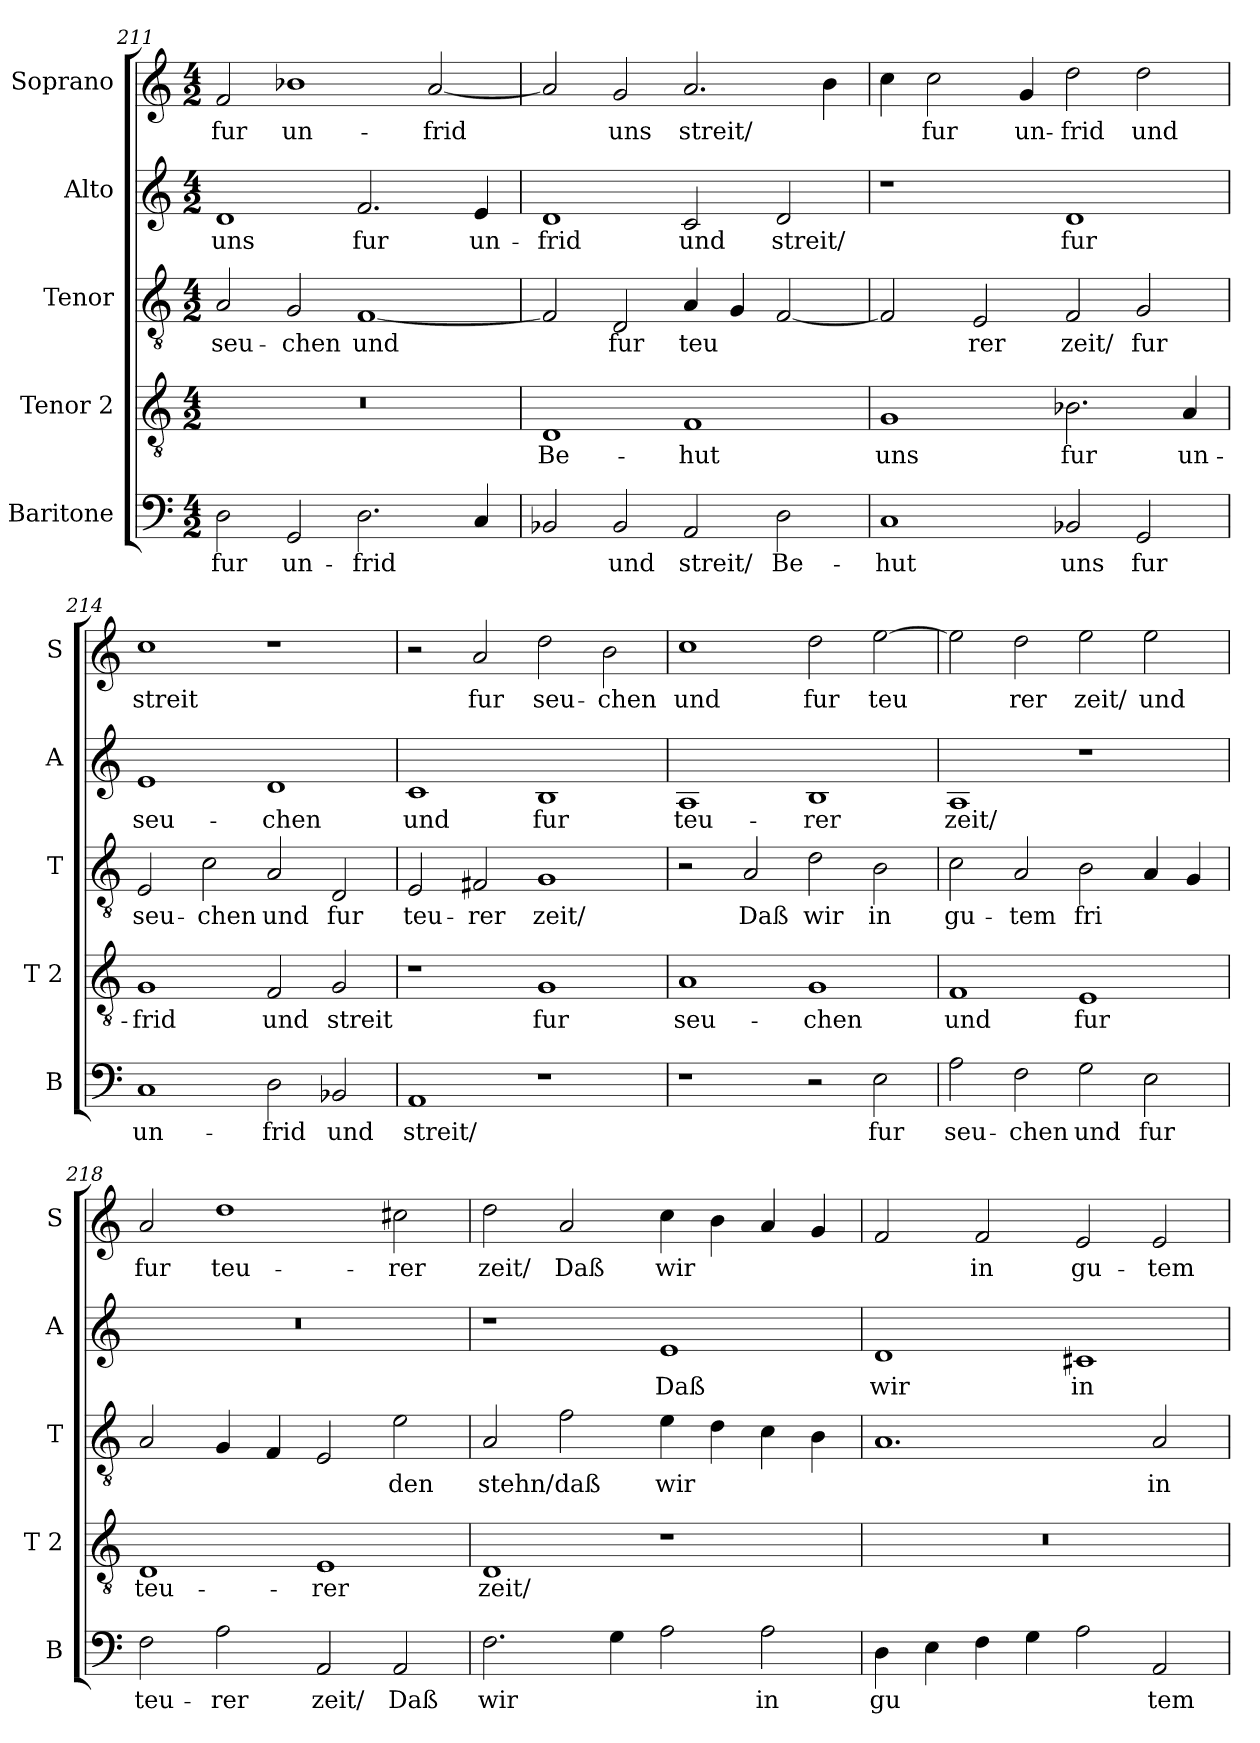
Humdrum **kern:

**kern	**text	**kern	**text	**kern	**text	**kern	**text	**kern	**text
*part5	*part5	*part4	*part4	*part3	*part3	*part2	*part2	*part1	*part1
*staff5	*staff5	*staff4	*staff4	*staff3	*staff3	*staff2	*staff2	*staff1	*staff1
*I"Baritone	*	*I"Tenor 2	*	*I"Tenor	*	*I"Alto	*	*I"Soprano	*
*I'B	*	*I'T 2	*	*I'T	*	*I'A	*	*I'S	*
*clefF4	*	*clefGv2	*	*clefGv2	*	*clefG2	*	*clefG2	*
*k[]	*	*k[]	*	*k[]	*	*k[]	*	*k[]	*
*C:	*	*C:	*	*C:	*	*C:	*	*C:	*
*M4/2	*	*M4/2	*	*M4/2	*	*M4/2	*	*M4/2	*
=211	=211	=211	=211	=211	=211	=211	=211	=211	=211
!	!LO:LY:b:cj	!	!	!	!LO:LY:b:cj	!	!LO:LY:b:cj	!	!LO:LY:b:cj
2D\	fur	0r	.	2A/	seu-	1d	uns	2f/	fur
!	!LO:LY:b:cj	!	!	!	!LO:LY:b:cj	!	!	!	!LO:LY:b:cj
2GG/	un-	.	.	2G/	-chen	.	.	1b-X	un-
!	!LO:LY:b:cj	!	!	!	!LO:LY:b:cj	!	!LO:LY:b:cj	!	!
2.D\	-frid	.	.	[<1F	und	2.f/	fur	.	.
!	!	!	!	!	!	!	!	!	!LO:LY:b:cj
.	.	.	.	.	.	.	.	[<2a/	-frid
!	!LO:LY:b:cj	!	!	!	!	!	!LO:LY:b:cj	!	!
4C/	.	.	.	.	.	4e/	un-	.	.
=212	=212	=212	=212	=212	=212	=212	=212	=212	=212
!	!LO:LY:b:cj	!	!LO:LY:b:cj	!	!LO:LY:b:cj	!	!LO:LY:b:cj	!	!LO:LY:b:cj
2BB-X/	.	1D	Be-	2F/]	.	1d	-frid	2a/]	.
!	!LO:LY:b:cj	!	!	!	!LO:LY:b:cj	!	!	!	!LO:LY:b:cj
2BB-/	und	.	.	2D/	fur	.	.	2g/	uns
!	!LO:LY:b:cj	!	!LO:LY:b:cj	!	!LO:LY:b:cj	!	!LO:LY:b:cj	!	!LO:LY:b:cj
2AA/	streit/	1F	-hut	4A/	teu-	2c/	und	2.a/	streit/
!	!	!	!	!	!LO:LY:b:cj	!	!	!	!
.	.	.	.	4G/	--	.	.	.	.
!	!LO:LY:b:cj	!	!	!	!LO:LY:b:cj	!	!LO:LY:b:cj	!	!
2D\	Be-	.	.	[<2F/	--	2d/	streit/	.	.
!	!	!	!	!	!	!	!	!	!LO:LY:b:cj
.	.	.	.	.	.	.	.	4b\	.
=213	=213	=213	=213	=213	=213	=213	=213	=213	=213
!	!LO:LY:b:cj	!	!LO:LY:b:cj	!	!LO:LY:b:cj	!	!	!	!LO:LY:b:cj
1C	-hut	1G	uns	2F/]	--	1r	.	4cc\	.
!	!	!	!	!	!	!	!	!	!LO:LY:b:cj
.	.	.	.	.	.	.	.	2cc\	fur
!	!	!	!	!	!LO:LY:b:cj	!	!	!	!
.	.	.	.	2E/	-rer	.	.	.	.
!	!	!	!	!	!	!	!	!	!LO:LY:b:cj
.	.	.	.	.	.	.	.	4g/	un-
!	!LO:LY:b:cj	!	!LO:LY:b:cj	!	!LO:LY:b:cj	!	!LO:LY:b:cj	!	!LO:LY:b:cj
2BB-X/	uns	2.B-X\	fur	2F/	zeit/	1d	fur	2dd\	-frid
!	!LO:LY:b:cj	!	!	!	!LO:LY:b:cj	!	!	!	!LO:LY:b:cj
2GG/	fur	.	.	2G/	fur	.	.	2dd\	und
!	!	!	!LO:LY:b:cj	!	!	!	!	!	!
.	.	4A/	un-	.	.	.	.	.	.
=214	=214	=214	=214	=214	=214	=214	=214	=214	=214
!	!LO:LY:b:cj	!	!LO:LY:b:cj	!	!LO:LY:b:cj	!	!LO:LY:b:cj	!	!LO:LY:b:cj
1C	un-	1G	-frid	2E/	seu-	1e	seu-	1cc	streit
!	!	!	!	!	!LO:LY:b:cj	!	!	!	!
.	.	.	.	2c\	-chen	.	.	.	.
!	!LO:LY:b:cj	!	!LO:LY:b:cj	!	!LO:LY:b:cj	!	!LO:LY:b:cj	!	!
2D\	-frid	2F/	und	2A/	und	1d	-chen	1r	.
!	!LO:LY:b:cj	!	!LO:LY:b:cj	!	!LO:LY:b:cj	!	!	!	!
2BB-X/	und	2G/	streit	2D/	fur	.	.	.	.
!!LO:LB:g=z
=215	=215	=215	=215	=215	=215	=215	=215	=215	=215
!	!LO:LY:b:cj	!	!	!	!LO:LY:b:cj	!	!LO:LY:b:cj	!	!
1AA	streit/	1r	.	2E/	teu-	1c	und	2r	.
!	!	!	!	!	!LO:LY:b:cj	!	!	!	!LO:LY:b:cj
.	.	.	.	2F#X/	-rer	.	.	2a/	fur
!	!	!	!LO:LY:b:cj	!	!LO:LY:b:cj	!	!LO:LY:b:cj	!	!LO:LY:b:cj
1r	.	1G	fur	1G	zeit/	1B	fur	2dd\	seu-
!	!	!	!	!	!	!	!	!	!LO:LY:b:cj
.	.	.	.	.	.	.	.	2b\	-chen
=216	=216	=216	=216	=216	=216	=216	=216	=216	=216
!	!	!	!LO:LY:b:cj	!	!	!	!LO:LY:b:cj	!	!LO:LY:b:cj
1r	.	1A	seu-	2r	.	1A	teu-	1cc	und
!	!	!	!	!	!LO:LY:b:cj	!	!	!	!
.	.	.	.	2A/	Daß	.	.	.	.
!	!	!	!LO:LY:b:cj	!	!LO:LY:b:cj	!	!LO:LY:b:cj	!	!LO:LY:b:cj
2r	.	1G	-chen	2d\	wir	1B	-rer	2dd\	fur
!	!LO:LY:b:cj	!	!	!	!LO:LY:b:cj	!	!	!	!LO:LY:b:cj
2E\	fur	.	.	2B\	in	.	.	[>2ee\	teu-
=217	=217	=217	=217	=217	=217	=217	=217	=217	=217
!	!LO:LY:b:cj	!	!LO:LY:b:cj	!	!LO:LY:b:cj	!	!LO:LY:b:cj	!	!LO:LY:b:cj
2A\	seu-	1F	und	2c\	gu-	1A	zeit/	2ee\]	--
!	!LO:LY:b:cj	!	!	!	!LO:LY:b:cj	!	!	!	!LO:LY:b:cj
2F\	-chen	.	.	2A/	-tem	.	.	2dd\	-rer
!	!LO:LY:b:cj	!	!LO:LY:b:cj	!	!LO:LY:b:cj	!	!	!	!LO:LY:b:cj
2G\	und	1E	fur	2B\	fri-	1r	.	2ee\	zeit/
!	!LO:LY:b:cj	!	!	!	!LO:LY:b:cj	!	!	!	!LO:LY:b:cj
2E\	fur	.	.	4A/	--	.	.	2ee\	und
!	!	!	!	!	!LO:LY:b:cj	!	!	!	!
.	.	.	.	4G/	--	.	.	.	.
=218	=218	=218	=218	=218	=218	=218	=218	=218	=218
!	!LO:LY:b:cj	!	!LO:LY:b:cj	!	!LO:LY:b:cj	!	!	!	!LO:LY:b:cj
2F\	teu-	1D	teu-	2A/	--	0r	.	2a/	fur
!	!LO:LY:b:cj	!	!	!	!LO:LY:b:cj	!	!	!	!LO:LY:b:cj
2A\	-rer	.	.	4G/	--	.	.	1dd	teu-
!	!	!	!	!	!LO:LY:b:cj	!	!	!	!
.	.	.	.	4F/	--	.	.	.	.
!	!LO:LY:b:cj	!	!LO:LY:b:cj	!	!LO:LY:b:cj	!	!	!	!
2AA/	zeit/	1E	-rer	2E/	--	.	.	.	.
!	!LO:LY:b:cj	!	!	!	!LO:LY:b:cj	!	!	!	!LO:LY:b:cj
2AA/	Daß	.	.	2e\	-den	.	.	2cc#X\	-rer
=219	=219	=219	=219	=219	=219	=219	=219	=219	=219
!	!LO:LY:b:cj	!	!LO:LY:b:cj	!	!LO:LY:b:cj	!	!	!	!LO:LY:b:cj
2.F\	wir	1D	zeit/	2A/	stehn/	1r	.	2dd\	zeit/
!	!	!	!	!	!LO:LY:b:cj	!	!	!	!LO:LY:b:cj
.	.	.	.	2f\	daß	.	.	2a/	Daß
!	!LO:LY:b:cj	!	!	!	!	!	!	!	!
4G\	.	.	.	.	.	.	.	.	.
!	!LO:LY:b:cj	!	!	!	!LO:LY:b:cj	!	!LO:LY:b:cj	!	!LO:LY:b:cj
2A\	.	1r	.	4e\	wir	1e	Daß	4cc\	wir
!	!	!	!	!	!LO:LY:b:cj	!	!	!	!LO:LY:b:cj
.	.	.	.	4d\	.	.	.	4b\	.
!	!LO:LY:b:cj	!	!	!	!LO:LY:b:cj	!	!	!	!LO:LY:b:cj
2A\	in	.	.	4c\	.	.	.	4a/	.
!	!	!	!	!	!LO:LY:b:cj	!	!	!	!LO:LY:b:cj
.	.	.	.	4B\	.	.	.	4g/	.
=220	=220	=220	=220	=220	=220	=220	=220	=220	=220
!	!LO:LY:b:cj	!	!	!	!LO:LY:b:cj	!	!LO:LY:b:cj	!	!LO:LY:b:cj
4D\	gu-	0r	.	1.A	.	1d	wir	2f/	.
!	!LO:LY:b:cj	!	!	!	!	!	!	!	!
4E\	--	.	.	.	.	.	.	.	.
!	!LO:LY:b:cj	!	!	!	!	!	!	!	!LO:LY:b:cj
4F\	--	.	.	.	.	.	.	2f/	in
!	!LO:LY:b:cj	!	!	!	!	!	!	!	!
4G\	--	.	.	.	.	.	.	.	.
!	!LO:LY:b:cj	!	!	!	!	!	!LO:LY:b:cj	!	!LO:LY:b:cj
2A\	--	.	.	.	.	1c#X	in	2e/	gu-
!	!LO:LY:b:cj	!	!	!	!LO:LY:b:cj	!	!	!	!LO:LY:b:cj
2AA/	-tem	.	.	2A/	in	.	.	2e/	-tem
=	=	=	=	=	=	=	=	=	=
*-	*-	*-	*-	*-	*-	*-	*-	*-	*-
